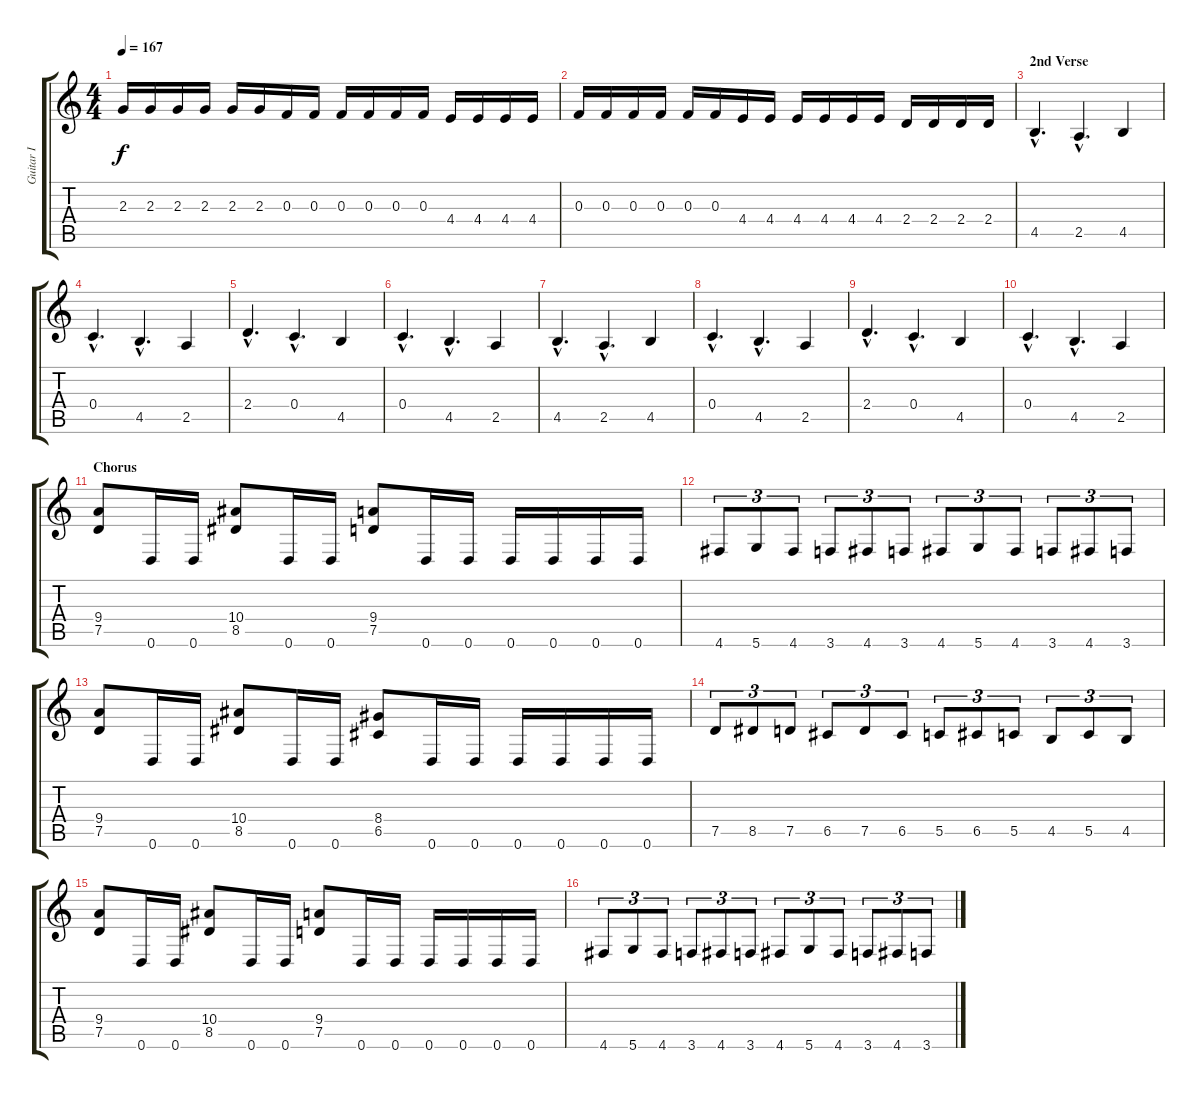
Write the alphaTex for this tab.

\track ("Guitar I" "Guitar I") {instrument distortionguitar}
\staff {score tabs}
\tuning (D4 A3 F3 C3 G2 D2) {hide}
\ts (4 4)
\tempo 167
\clef g2
\ks c
2.3.16{dy f} 2.3.16 2.3.16 2.3.16 2.3.16 2.3.16 0.3.16 0.3.16 0.3.16 0.3.16 0.3.16 0.3.16 4.4.16 4.4.16 4.4.16 4.4.16 |
0.3.16 0.3.16 0.3.16 0.3.16 0.3.16 0.3.16 4.4.16 4.4.16 4.4.16 4.4.16 4.4.16 4.4.16 2.4.16 2.4.16 2.4.16 2.4.16 |
\section ("" "2nd Verse")
4.5{hac}.4{d} 2.5{hac}.4{d} 4.5.4 |
0.4{hac}.4{d} 4.5{hac}.4{d} 2.5.4 |
2.4{hac}.4{d} 0.4{hac}.4{d} 4.5.4 |
0.4{hac}.4{d} 4.5{hac}.4{d} 2.5.4 |
4.5{hac}.4{d} 2.5{hac}.4{d} 4.5.4 |
0.4{hac}.4{d} 4.5{hac}.4{d} 2.5.4 |
2.4{hac}.4{d} 0.4{hac}.4{d} 4.5.4 |
0.4{hac}.4{d} 4.5{hac}.4{d} 2.5.4 |
\section ("" "Chorus")
(9.4 7.5).8 0.6.16 0.6.16 (10.4 8.5).8 0.6.16 0.6.16 (9.4 7.5).8 0.6.16 0.6.16 0.6.16 0.6.16 0.6.16 0.6.16 |
4.6.8{tu (3 2)} 5.6.8{tu (3 2)} 4.6.8{tu (3 2)} 3.6.8{tu (3 2)} 4.6.8{tu (3 2)} 3.6.8{tu (3 2)} 4.6.8{tu (3 2)} 5.6.8{tu (3 2)} 4.6.8{tu (3 2)} 3.6.8{tu (3 2)} 4.6.8{tu (3 2)} 3.6.8{tu (3 2)} |
(9.4 7.5).8 0.6.16 0.6.16 (10.4 8.5).8 0.6.16 0.6.16 (8.4 6.5).8 0.6.16 0.6.16 0.6.16 0.6.16 0.6.16 0.6.16 |
7.5.8{tu (3 2)} 8.5.8{tu (3 2)} 7.5.8{tu (3 2)} 6.5.8{tu (3 2)} 7.5.8{tu (3 2)} 6.5.8{tu (3 2)} 5.5.8{tu (3 2)} 6.5.8{tu (3 2)} 5.5.8{tu (3 2)} 4.5.8{tu (3 2)} 5.5.8{tu (3 2)} 4.5.8{tu (3 2)} |
(9.4 7.5).8 0.6.16 0.6.16 (10.4 8.5).8 0.6.16 0.6.16 (9.4 7.5).8 0.6.16 0.6.16 0.6.16 0.6.16 0.6.16 0.6.16 |
4.6.8{tu (3 2)} 5.6.8{tu (3 2)} 4.6.8{tu (3 2)} 3.6.8{tu (3 2)} 4.6.8{tu (3 2)} 3.6.8{tu (3 2)} 4.6.8{tu (3 2)} 5.6.8{tu (3 2)} 4.6.8{tu (3 2)} 3.6.8{tu (3 2)} 4.6.8{tu (3 2)} 3.6.8{tu (3 2)}
